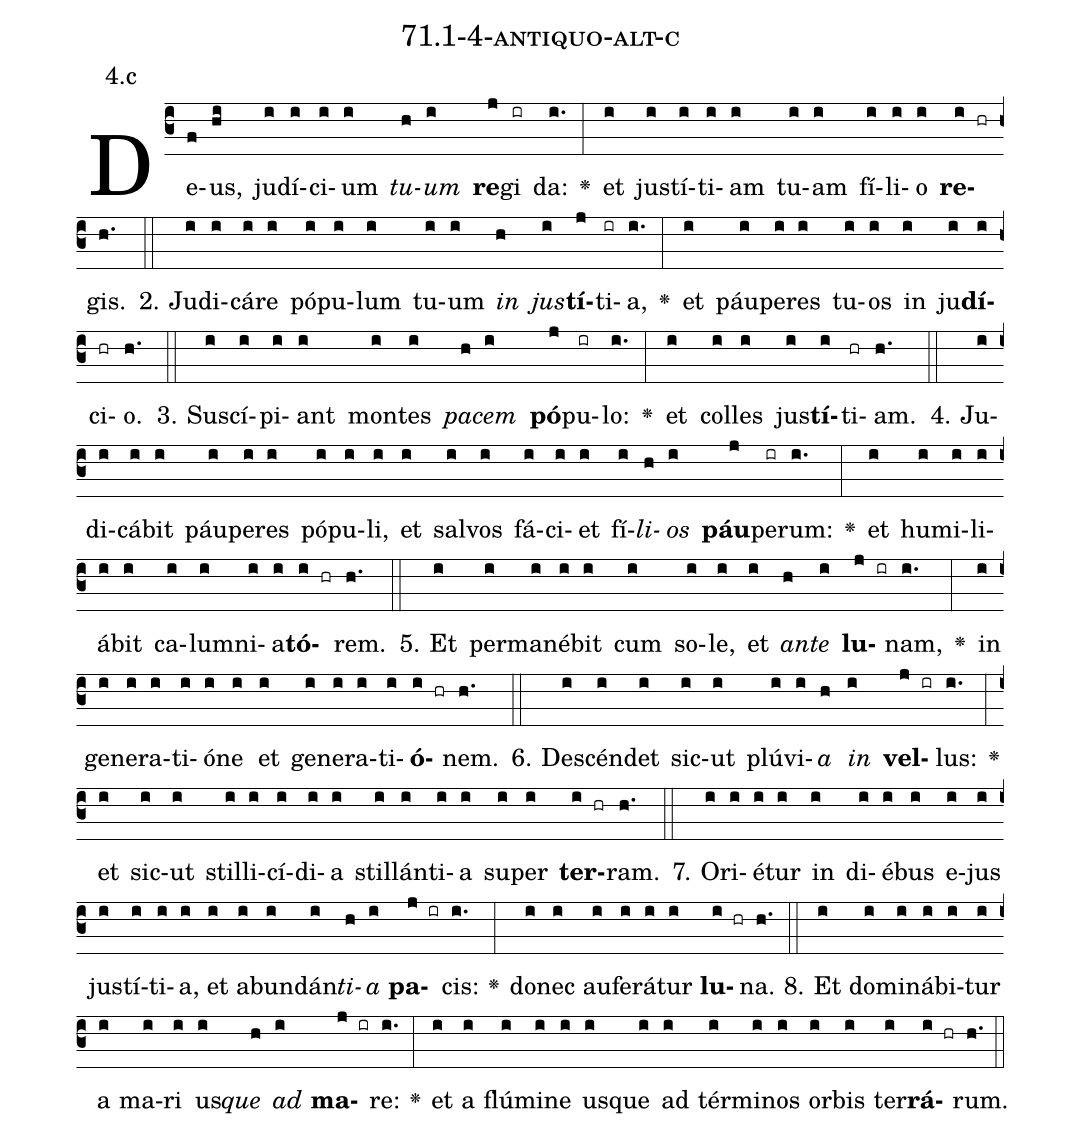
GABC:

name: 71.1-4-antiquo-alt-c;
annotation: 4.c;
%%
(c3)De(f)us,(hi) ju(i)dí(i)ci(i)um(i) <i>tu</i>(h)<i>um</i>(i) <b>re</b>(j)gi(ir) da:(i.) <v>\greheightstar</v>(:) et(i) jus(i)tí(i)ti(i)am(i) tu(i)am(i) fí(i)li(i)o(i) <b>re</b>(i hr)gis.(h.) (::)
2. Ju(i)di(i)cá(i)re(i) pó(i)pu(i)lum(i) tu(i)um(i) <i>in</i>(h) <i>jus</i>(i)<b>tí</b>(j)ti(ir)a,(i.) <v>\greheightstar</v>(:) et(i) páu(i)pe(i)res(i) tu(i)os(i) in(i) ju(i)<b>dí</b>(i)ci(hr)o.(h.) (::)
3. Su(i)scí(i)pi(i)ant(i) mon(i)tes(i) <i>pa</i>(h)<i>cem</i>(i) <b>pó</b>(j)pu(ir)lo:(i.) <v>\greheightstar</v>(:) et(i) col(i)les(i) jus(i)<b>tí</b>(i)ti(hr)am.(h.) (::)
4. Ju(i)di(i)cá(i)bit(i) páu(i)pe(i)res(i) pó(i)pu(i)li,(i) et(i) sal(i)vos(i) fá(i)ci(i)et(i) fí(i)<i>li</i>(h)<i>os</i>(i) <b>páu</b>(j)pe(ir)rum:(i.) <v>\greheightstar</v>(:) et(i) hu(i)mi(i)li(i)á(i)bit(i) ca(i)lum(i)ni(i)a(i)<b>tó</b>(i hr)rem.(h.) (::)
5. Et(i) per(i)ma(i)né(i)bit(i) cum(i) so(i)le,(i) et(i) <i>an</i>(h)<i>te</i>(i) <b>lu</b>(j ir)nam,(i.) <v>\greheightstar</v>(:) in(i) ge(i)ne(i)ra(i)ti(i)ó(i)ne(i) et(i) ge(i)ne(i)ra(i)ti(i)<b>ó</b>(i hr)nem.(h.) (::)
6. De(i)scén(i)det(i) sic(i)ut(i) plú(i)vi(i)<i>a</i>(h) <i>in</i>(i) <b>vel</b>(j ir)lus:(i.) <v>\greheightstar</v>(:) et(i) sic(i)ut(i) stil(i)li(i)cí(i)di(i)a(i) stil(i)lán(i)ti(i)a(i) su(i)per(i) <b>ter</b>(i hr)ram.(h.) (::)
7. O(i)ri(i)é(i)tur(i) in(i) di(i)é(i)bus(i) e(i)jus(i) jus(i)tí(i)ti(i)a,(i) et(i) ab(i)un(i)dán(i)<i>ti</i>(h)<i>a</i>(i) <b>pa</b>(j ir)cis:(i.) <v>\greheightstar</v>(:) do(i)nec(i) au(i)fe(i)rá(i)tur(i) <b>lu</b>(i hr)na.(h.) (::)
8. Et(i) do(i)mi(i)ná(i)bi(i)tur(i) a(i) ma(i)ri(i) us(i)<i>que</i>(h) <i>ad</i>(i) <b>ma</b>(j ir)re:(i.) <v>\greheightstar</v>(:) et(i) a(i) flú(i)mi(i)ne(i) us(i)que(i) ad(i) tér(i)mi(i)nos(i) or(i)bis(i) ter(i)<b>rá</b>(i hr)rum.(h.) (::)
